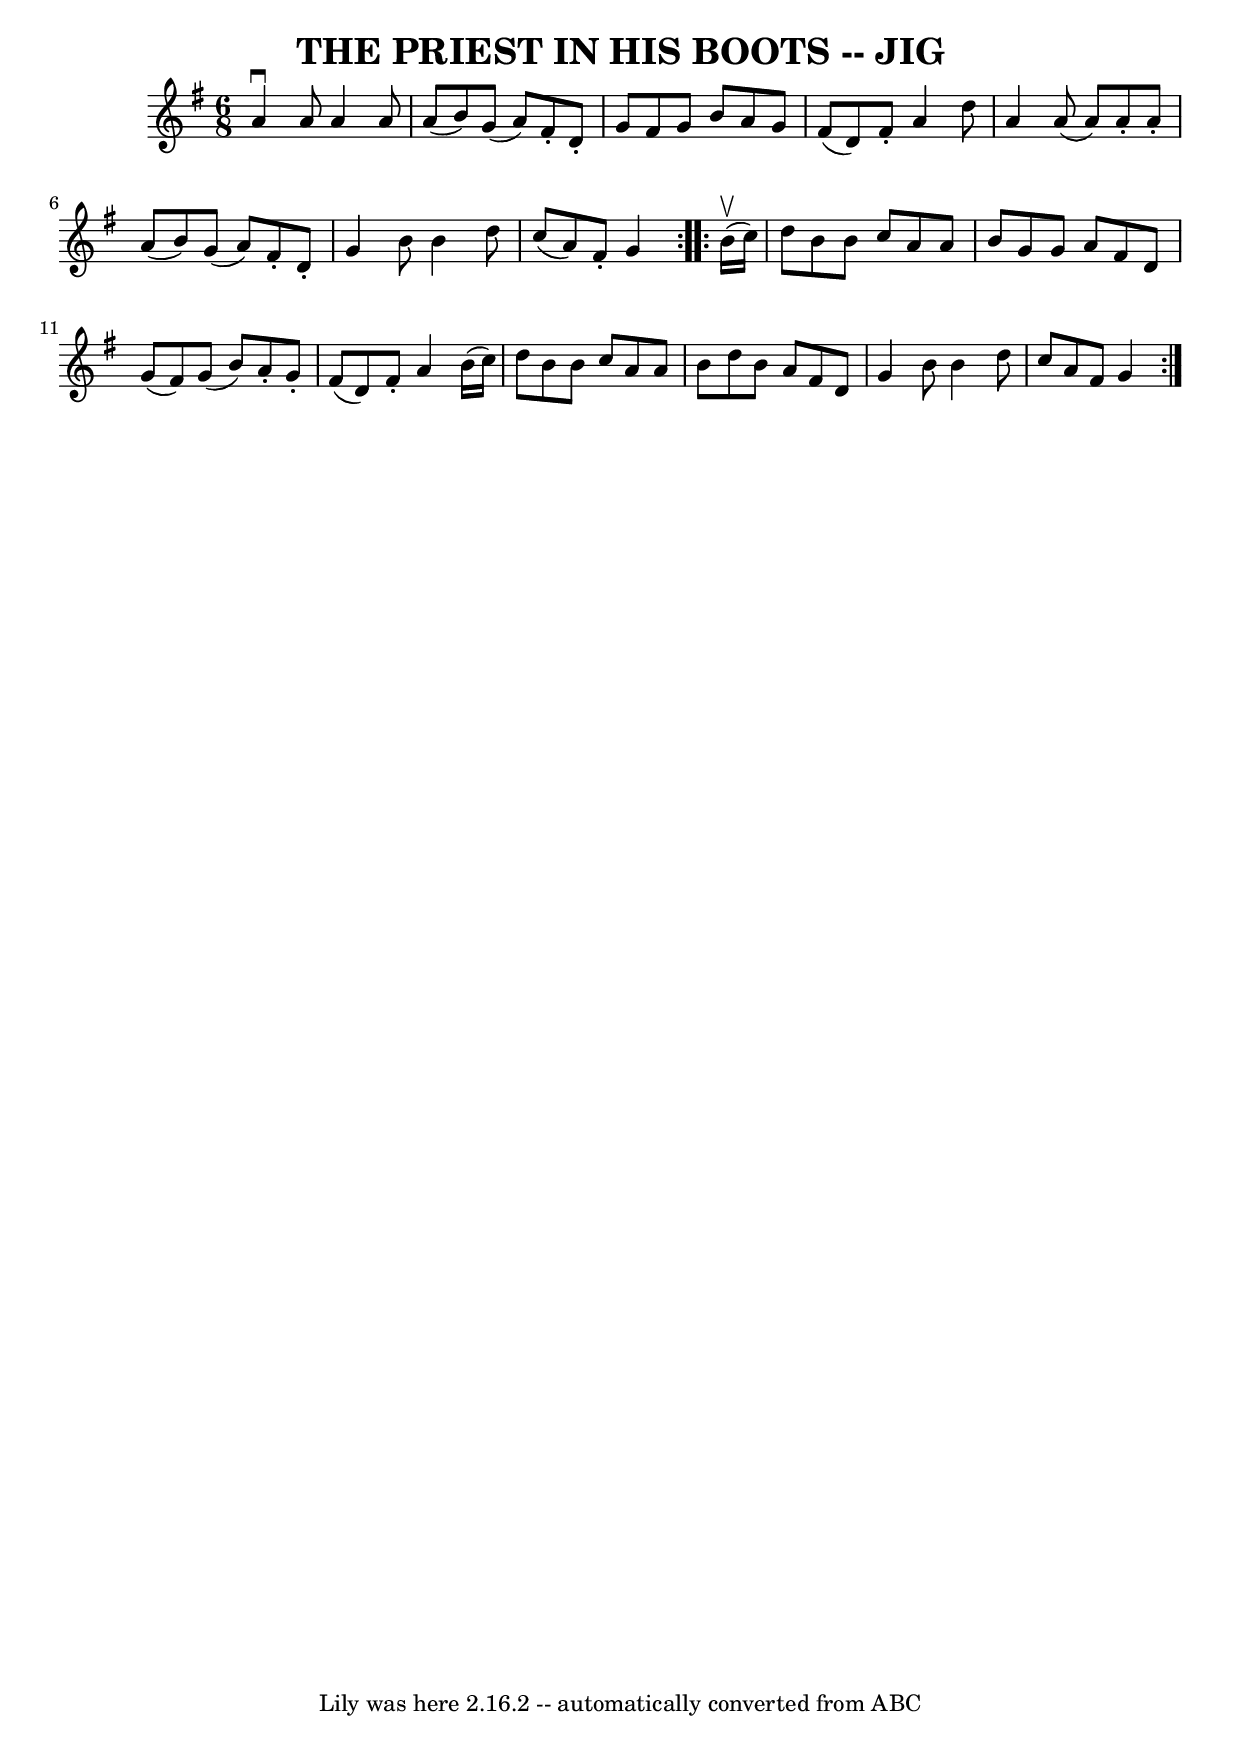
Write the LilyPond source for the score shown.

\version "2.16.2"
\include "Mammoth.ily"
\header {
  %% book = "Ryan's Mammoth Collection of Fiddle Tunes"
  crossRefNumber = "1"
  footnotes = ""
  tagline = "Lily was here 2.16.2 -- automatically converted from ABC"
  title = "THE PRIEST IN HIS BOOTS -- JIG"

}
voicedefault =  {



  \repeat volta 2 {

    \time 6/8 
    \key g \major
    a'4^\downbow a'8 a'4 a'8    |
    a'8 (
    b'8) g'8 (a'8) fis'8-. d'8-.   |
    g'8 fis'8    
    g'8 b'8 a'8 g'8    |
    fis'8 (d'8) fis'8-. a'4    
    d''8        |
    a'4 a'8 (a'8) a'8-. a'8-.   |
    
    a'8 (b'8) g'8 (a'8) fis'8-. d'8-.   |
    g'4 b'8   
    b'4 d''8    |
    c''8 (a'8) fis'8-. g'4    
  }     

  \repeat volta 2 {
    b'16 (^\upbow c''16)       |
    d''8 b'8    
    b'8 c''8 a'8 a'8    |
    b'8 g'8 g'8 a'8 fis'8    
    d'8    |
    g'8 (fis'8) g'8 (b'8) a'8-. g'8-.    |
    fis'8 (d'8) fis'8-. a'4 b'16 (c''16)        |
    d''8 b'8 b'8 c''8 a'8 a'8    |
    b'8 d''8   
    b'8 a'8 fis'8 d'8    |
    g'4 b'8 b'4 d''8    |
    
    c''8 a'8 fis'8 g'4    
  }   

}

\score{
  <<

    \context Staff="default"
    {
      \voicedefault 
      
    }

  >>
  \layout {
    
  }
  \midi {
  }

}
